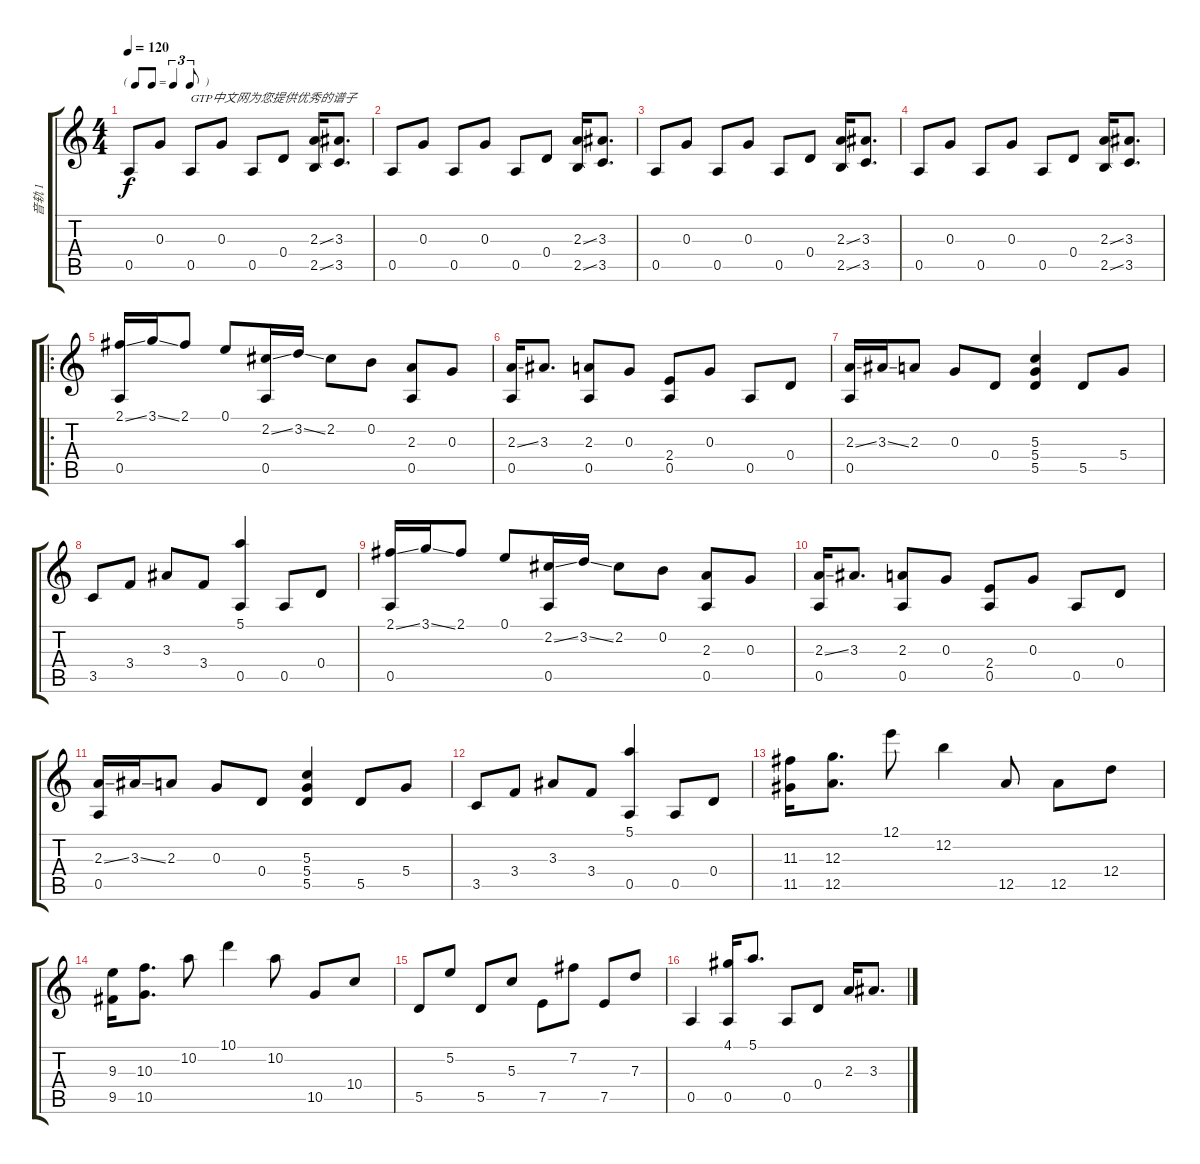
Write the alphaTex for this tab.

\track ("音轨 1" "音轨 1") {instrument acousticguitarsteel}
\staff {score tabs}
\tuning (E4 B3 G3 D3 A2 E2) {hide}
\ts (4 4)
\tf triplet8th
\tempo 120
\clef g2
\ks c
0.5.8{dy f instrument acousticguitarsteel} 0.3.8 0.5.8{txt "GTP中文网为您提供优秀的谱子"} 0.3.8 0.5.8 0.4.8 (2.3{ss} 2.5{ss}).16 (3.3 3.5).8{d} |
0.5.8 0.3.8 0.5.8 0.3.8 0.5.8 0.4.8 (2.3{ss} 2.5{ss}).16 (3.3 3.5).8{d} |
0.5.8 0.3.8 0.5.8 0.3.8 0.5.8 0.4.8 (2.3{ss} 2.5{ss}).16 (3.3 3.5).8{d} |
0.5.8 0.3.8 0.5.8 0.3.8 0.5.8 0.4.8 (2.3{ss} 2.5{ss}).16 (3.3 3.5).8{d} |
\ro
(2.1{ss} 0.5).16 3.1{ss}.16 2.1.8 0.1.8 (2.2{ss} 0.5).16 3.2{ss}.16 2.2.8 0.2.8 (2.3 0.5).8 0.3.8 |
(2.3{ss} 0.5).16 3.3.8{d} (2.3 0.5).8 0.3.8 (2.4 0.5).8 0.3.8 0.5.8 0.4.8 |
(2.3{ss} 0.5).16 3.3{ss}.16 2.3.8 0.3.8 0.4.8 (5.3 5.4 5.5).4 5.5.8 5.4.8 |
3.5.8 3.4.8 3.3.8 3.4.8 (5.1 0.5).4 0.5.8 0.4.8 |
(2.1{ss} 0.5).16 3.1{ss}.16 2.1.8 0.1.8 (2.2{ss} 0.5).16 3.2{ss}.16 2.2.8 0.2.8 (2.3 0.5).8 0.3.8 |
(2.3{ss} 0.5).16 3.3.8{d} (2.3 0.5).8 0.3.8 (2.4 0.5).8 0.3.8 0.5.8 0.4.8 |
(2.3{ss} 0.5).16 3.3{ss}.16 2.3.8 0.3.8 0.4.8 (5.3 5.4 5.5).4 5.5.8 5.4.8 |
3.5.8 3.4.8 3.3.8 3.4.8 (5.1 0.5).4 0.5.8 0.4.8 |
(11.3 11.5).16 (12.3 12.5).8{d} 12.1.8 12.2.4 12.5.8 12.5.8 12.4.8 |
(9.3 9.5).16 (10.3 10.5).8{d} 10.2.8 10.1.4 10.2.8 10.5.8 10.4.8 |
5.5.8 5.2.8 5.5.8 5.3.8 7.5.8 7.2.8 7.5.8 7.3.8 |
0.5.4 (4.1 0.5).16 5.1.8{d} 0.5.8 0.4.8 2.3.16 3.3.8{d}
